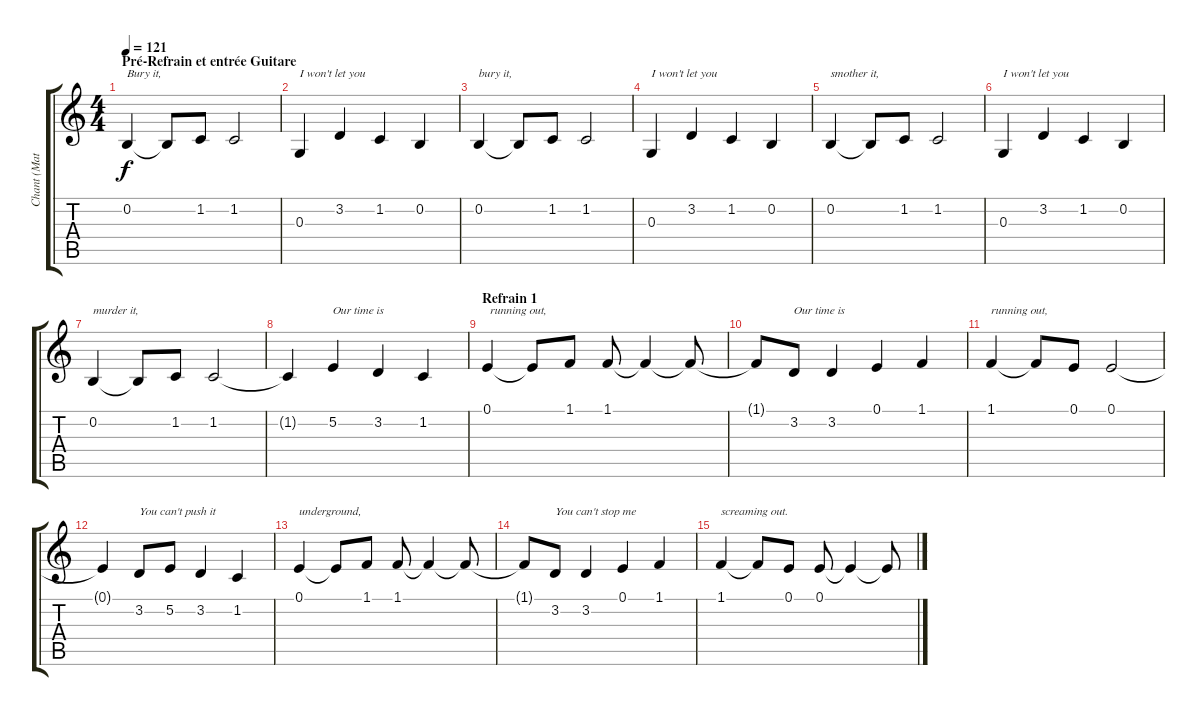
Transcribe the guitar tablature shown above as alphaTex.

\track ("Chant (Matthew Bellamy)" "Chant (Mat") {instrument synthbrass1}
\staff {score tabs}
\tuning (E4 B3 G3 D3 A2 E2) {hide}
\ts (4 4)
\section ("" "Pré-Refrain et entrée Guitare")
\tempo 121
\clef g2
\ks c
0.2.4{txt "Bury it," dy f} 0.2{t}.8 1.2.8 1.2.2 |
0.3.4{txt "I won't let you "} 3.2.4 1.2.4 0.2.4 |
0.2.4{txt "bury it,"} 0.2{t}.8 1.2.8 1.2.2 |
0.3.4{txt "I won't let you"} 3.2.4 1.2.4 0.2.4 |
0.2.4{txt "smother it,"} 0.2{t}.8 1.2.8 1.2.2 |
0.3.4{txt "I won't let you"} 3.2.4 1.2.4 0.2.4 |
0.2.4{txt "murder it,"} 0.2{t}.8 1.2.8 1.2.2 |
1.2{t}.4 5.2.4{txt "Our time is "} 3.2.4 1.2.4 |
\section ("" "Refrain 1")
0.1.4{txt " running out,"} 0.1{t}.8 1.1.8 1.1.8 1.1{t}.4 1.1{t}.8 |
1.1{t}.8 3.2.8{txt "Our time is"} 3.2.4 0.1.4 1.1.4 |
1.1.4{txt "running out,"} 1.1{t}.8 0.1.8 0.1.2 |
0.1{t}.4 3.2.8{txt "You can't push it"} 5.2.8 3.2.4 1.2.4 |
0.1.4{txt "underground,"} 0.1{t}.8 1.1.8 1.1.8 1.1{t}.4 1.1{t}.8 |
1.1{t}.8 3.2.8{txt "You can't stop me"} 3.2.4 0.1.4 1.1.4 |
1.1.4{txt "screaming out."} 1.1{t}.8 0.1.8 0.1.8 0.1{t}.4 0.1{t}.8
